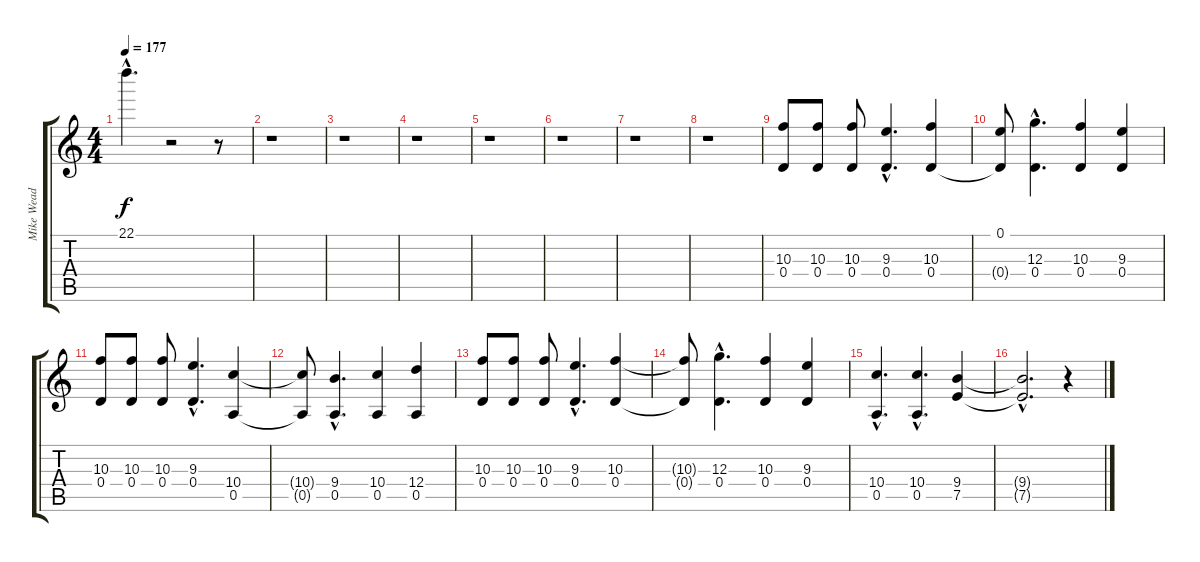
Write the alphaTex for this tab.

\track ("Mike Wead" "Mike Wead") {instrument distortionguitar}
\staff {score tabs}
\tuning (E4 B3 G3 D3 A2 E2) {hide}
\ts (4 4)
\tempo 177
\clef g2
\ks c
22.1{hac}.4{d dy f} r.2 r.8 |
r.1 |
r.1 |
r.1 |
r.1 |
r.1 |
r.1 |
r.1 |
(10.3 0.4).8 (10.3 0.4).8 (10.3 0.4).8 (9.3{hac} 0.4{hac}).4{d} (10.3 0.4).4 |
(0.1 0.4{t}).8 (12.3{hac} 0.4{hac}).4{d} (10.3 0.4).4 (9.3 0.4).4 |
(10.3 0.4).8 (10.3 0.4).8 (10.3 0.4).8 (9.3{hac} 0.4{hac}).4{d} (10.4 0.5).4 |
(10.4{t} 0.5{t}).8 (9.4{hac} 0.5{hac}).4{d} (10.4 0.5).4 (12.4 0.5).4 |
(10.3 0.4).8 (10.3 0.4).8 (10.3 0.4).8 (9.3{hac} 0.4{hac}).4{d} (10.3 0.4).4 |
(10.3{t} 0.4{t}).8 (12.3{hac} 0.4{hac}).4{d} (10.3 0.4).4 (9.3 0.4).4 |
(10.4{hac} 0.5{hac}).4{d} (10.4{hac} 0.5{hac}).4{d} (9.4 7.5).4 |
(9.4{hac t} 7.5{hac t}).2{d} r.4
